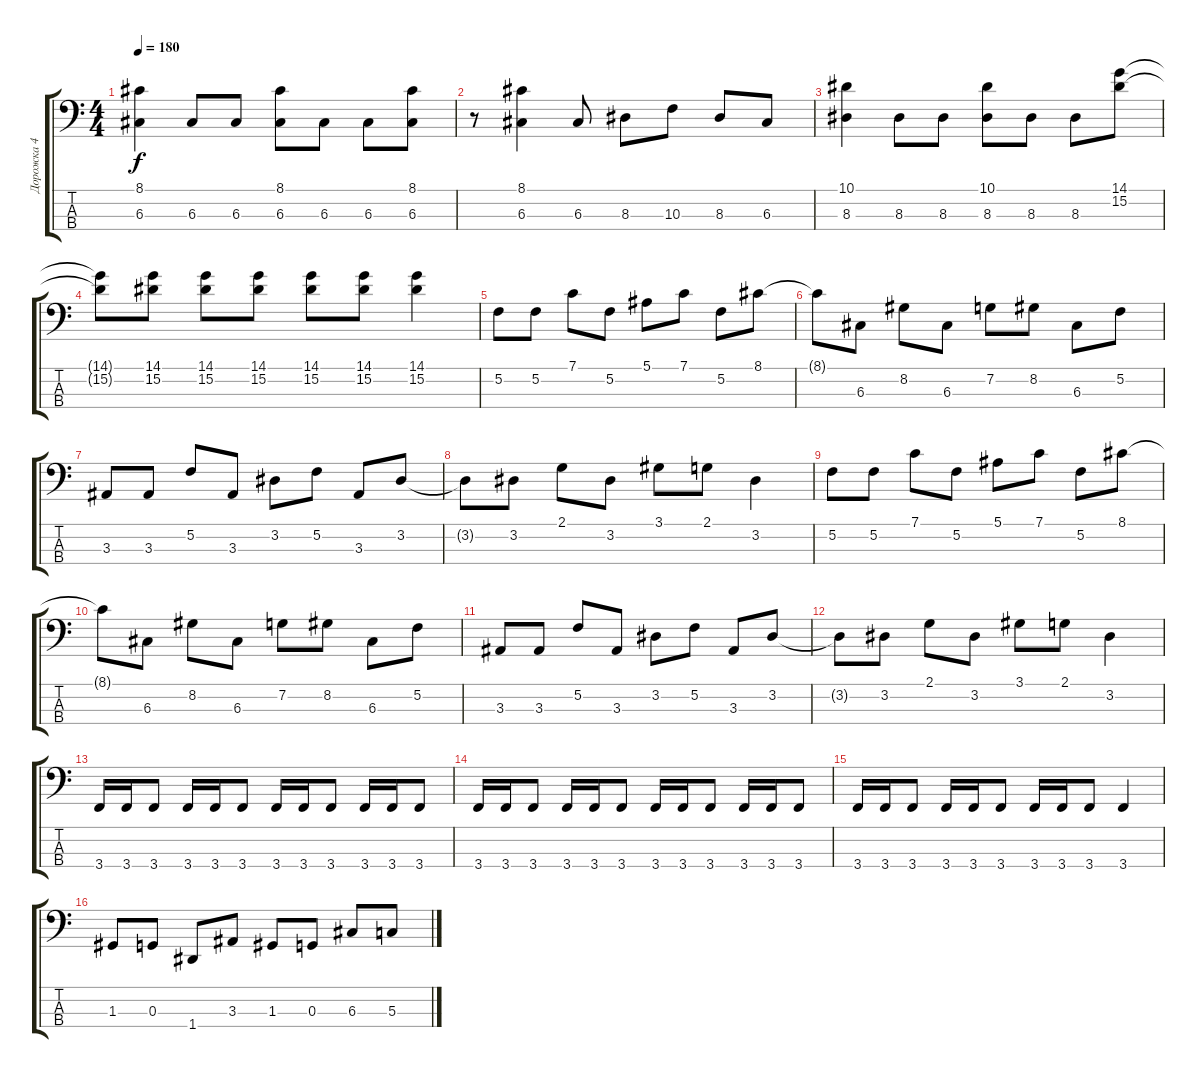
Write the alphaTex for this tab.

\track ("Дорожка 4" "Дорожка 4") {instrument slapbass2}
\staff {score tabs}
\tuning (F2 C2 G1 D1) {hide}
\ts (4 4)
\tempo 180
\clef f4
\ks c
(8.1 6.3).4{dy f} 6.3.8 6.3.8 (8.1 6.3).8 6.3.8 6.3.8 (8.1 6.3).8 |
r.8 (8.1 6.3).4 6.3.8 8.3.8 10.3.8 8.3.8 6.3.8 |
(10.1 8.3).4 8.3.8 8.3.8 (10.1 8.3).8 8.3.8 8.3.8 (14.1 15.2).8 |
(14.1{t} 15.2{t}).8 (14.1 15.2).8 (14.1 15.2).8 (14.1 15.2).8 (14.1 15.2).8 (14.1 15.2).8 (14.1 15.2).4 |
5.2.8 5.2.8 7.1.8 5.2.8 5.1.8 7.1.8 5.2.8 8.1.8 |
8.1{t}.8 6.3.8 8.2.8 6.3.8 7.2.8 8.2.8 6.3.8 5.2.8 |
3.3.8 3.3.8 5.2.8 3.3.8 3.2.8 5.2.8 3.3.8 3.2.8 |
3.2{t}.8 3.2.8 2.1.8 3.2.8 3.1.8 2.1.8 3.2.4 |
5.2.8 5.2.8 7.1.8 5.2.8 5.1.8 7.1.8 5.2.8 8.1.8 |
8.1{t}.8 6.3.8 8.2.8 6.3.8 7.2.8 8.2.8 6.3.8 5.2.8 |
3.3.8 3.3.8 5.2.8 3.3.8 3.2.8 5.2.8 3.3.8 3.2.8 |
3.2{t}.8 3.2.8 2.1.8 3.2.8 3.1.8 2.1.8 3.2.4 |
3.4.16 3.4.16 3.4.8 3.4.16 3.4.16 3.4.8 3.4.16 3.4.16 3.4.8 3.4.16 3.4.16 3.4.8 |
3.4.16 3.4.16 3.4.8 3.4.16 3.4.16 3.4.8 3.4.16 3.4.16 3.4.8 3.4.16 3.4.16 3.4.8 |
3.4.16 3.4.16 3.4.8 3.4.16 3.4.16 3.4.8 3.4.16 3.4.16 3.4.8 3.4.4 |
1.3.8 0.3.8 1.4.8 3.3.8 1.3.8 0.3.8 6.3.8 5.3.8
